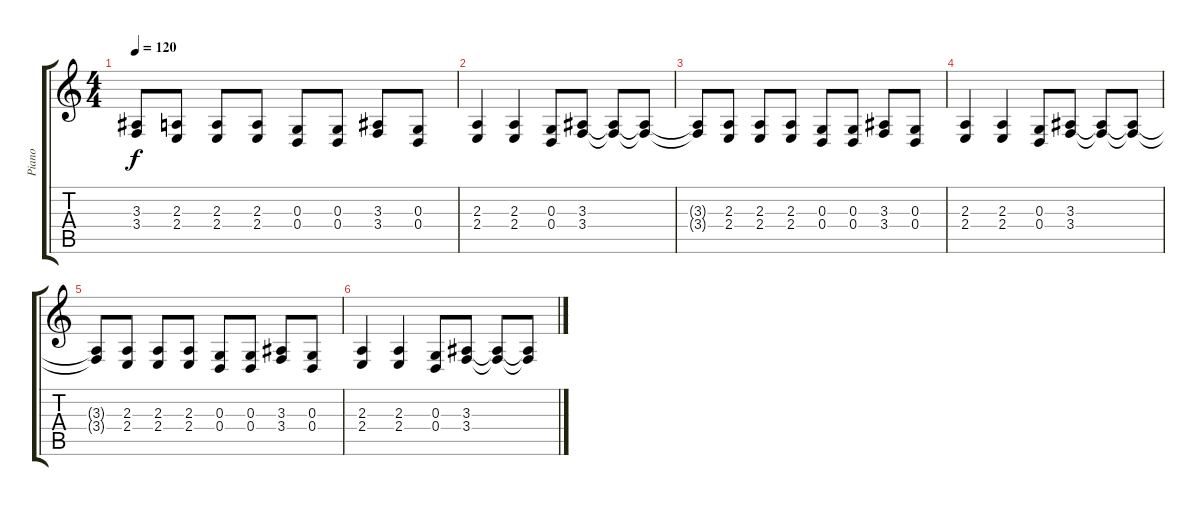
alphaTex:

\track ("Piano" "Piano") {instrument acousticgrandpiano}
\staff {score tabs}
\tuning (E4 B3 G3 D3 A2 E2) {hide}
\ts (4 4)
\tempo 120
\clef g2
\ks c
(3.3{t} 3.4{t}).8{dy f} (2.3 2.4).8 (2.3 2.4).8 (2.3 2.4).8 (0.3 0.4).8 (0.3 0.4).8 (3.3 3.4).8 (0.3 0.4).8 |
(2.3 2.4).4{volume 9} (2.3 2.4).4 (0.3 0.4).8 (3.3 3.4).8 (3.3{t} 3.4{t}).8 (3.3{t} 3.4{t}).8 |
(3.3{t} 3.4{t}).8{volume 5} (2.3 2.4).8 (2.3 2.4).8 (2.3 2.4).8 (0.3 0.4).8 (0.3 0.4).8 (3.3 3.4).8 (0.3 0.4).8 |
(2.3 2.4).4{volume 2} (2.3 2.4).4 (0.3 0.4).8 (3.3 3.4).8 (3.3{t} 3.4{t}).8 (3.3{t} 3.4{t}).8 |
(3.3{t} 3.4{t}).8{volume 0} (2.3 2.4).8 (2.3 2.4).8 (2.3 2.4).8 (0.3 0.4).8 (0.3 0.4).8 (3.3 3.4).8 (0.3 0.4).8 |
(2.3 2.4).4 (2.3 2.4).4 (0.3 0.4).8 (3.3 3.4).8 (3.3{t} 3.4{t}).8 (3.3{t} 3.4{t}).8
